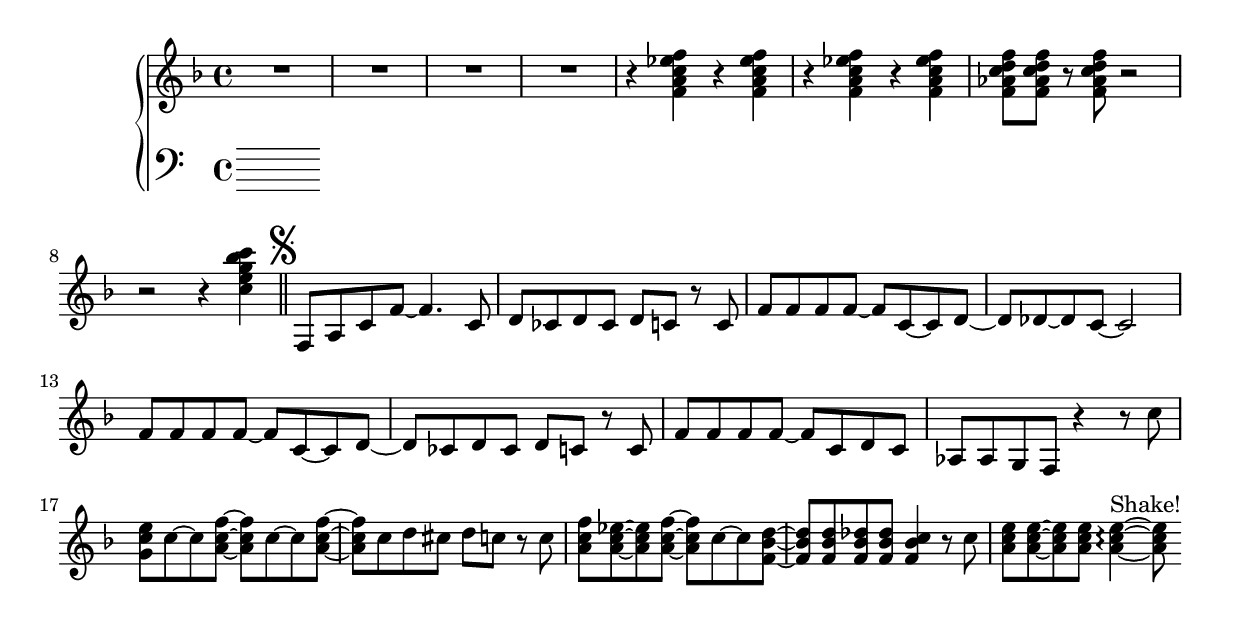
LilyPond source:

				% Government Man
\version "2.18.2"

\score {
  \relative c' {
      \new PianoStaff = "piano" <<
      \new Staff = "upper" {
	
				% Intro vamp
	\clef treble
	\key f \major
	R1 R1 R1 R1 |
	\repeat unfold 4 {r4 <f a c ees f>}
	<f aes c d f>8 <f aes c d f> r <f aes c d f> r2 |
	r2 r4 <c' e g bes c> \bar "||"
	\mark \markup { \musicglyph #"scripts.segno" }
	f,,8 a c f~ f4. c8 | % Hey everyone! To-
	d8 ces d ces d c r c | % -day is kind of special. I've
	f8 f f f~ f c~ c d~ | % had all the fun a guy
	d des~ des c~ c2 |    % can have
	f8 f f f~ f c~ c d~ | % Time to say by to work
	d ces d ces d c r c | % as I have known it. For
	f8 f f f~ f c d c | % thirty-two years I've been a
	aes aes g f r4 r8 c'' | % government man. The
	<g c e>8 c~ c <a c f>~ <a c f> c~ c <a c f> ~ | % Dr. called, he said
	<a c f> c d cis d c r c | % I need vacation. My
	<a c f>8 <a c ees>~ <a c ees> <a c f>~ % friends all called
	<a c f> c~ c <f, bes d>~ | % they said
	<f bes d> <f bes d> <f bes des> <f bes des> % come play with
	<f bes c>4 r8 c' | % me. The
	<a c e>8 <a c e>~ <a c e> % fish are
	<a c e> <a c e>4~\arpeggio ^\markup{"Shake!"} % calling
	<a c e>8 | % come
	
	}
      
      \new Staff = "lower" {
        \clef "bass"
	}
    >>
      
    }
  }